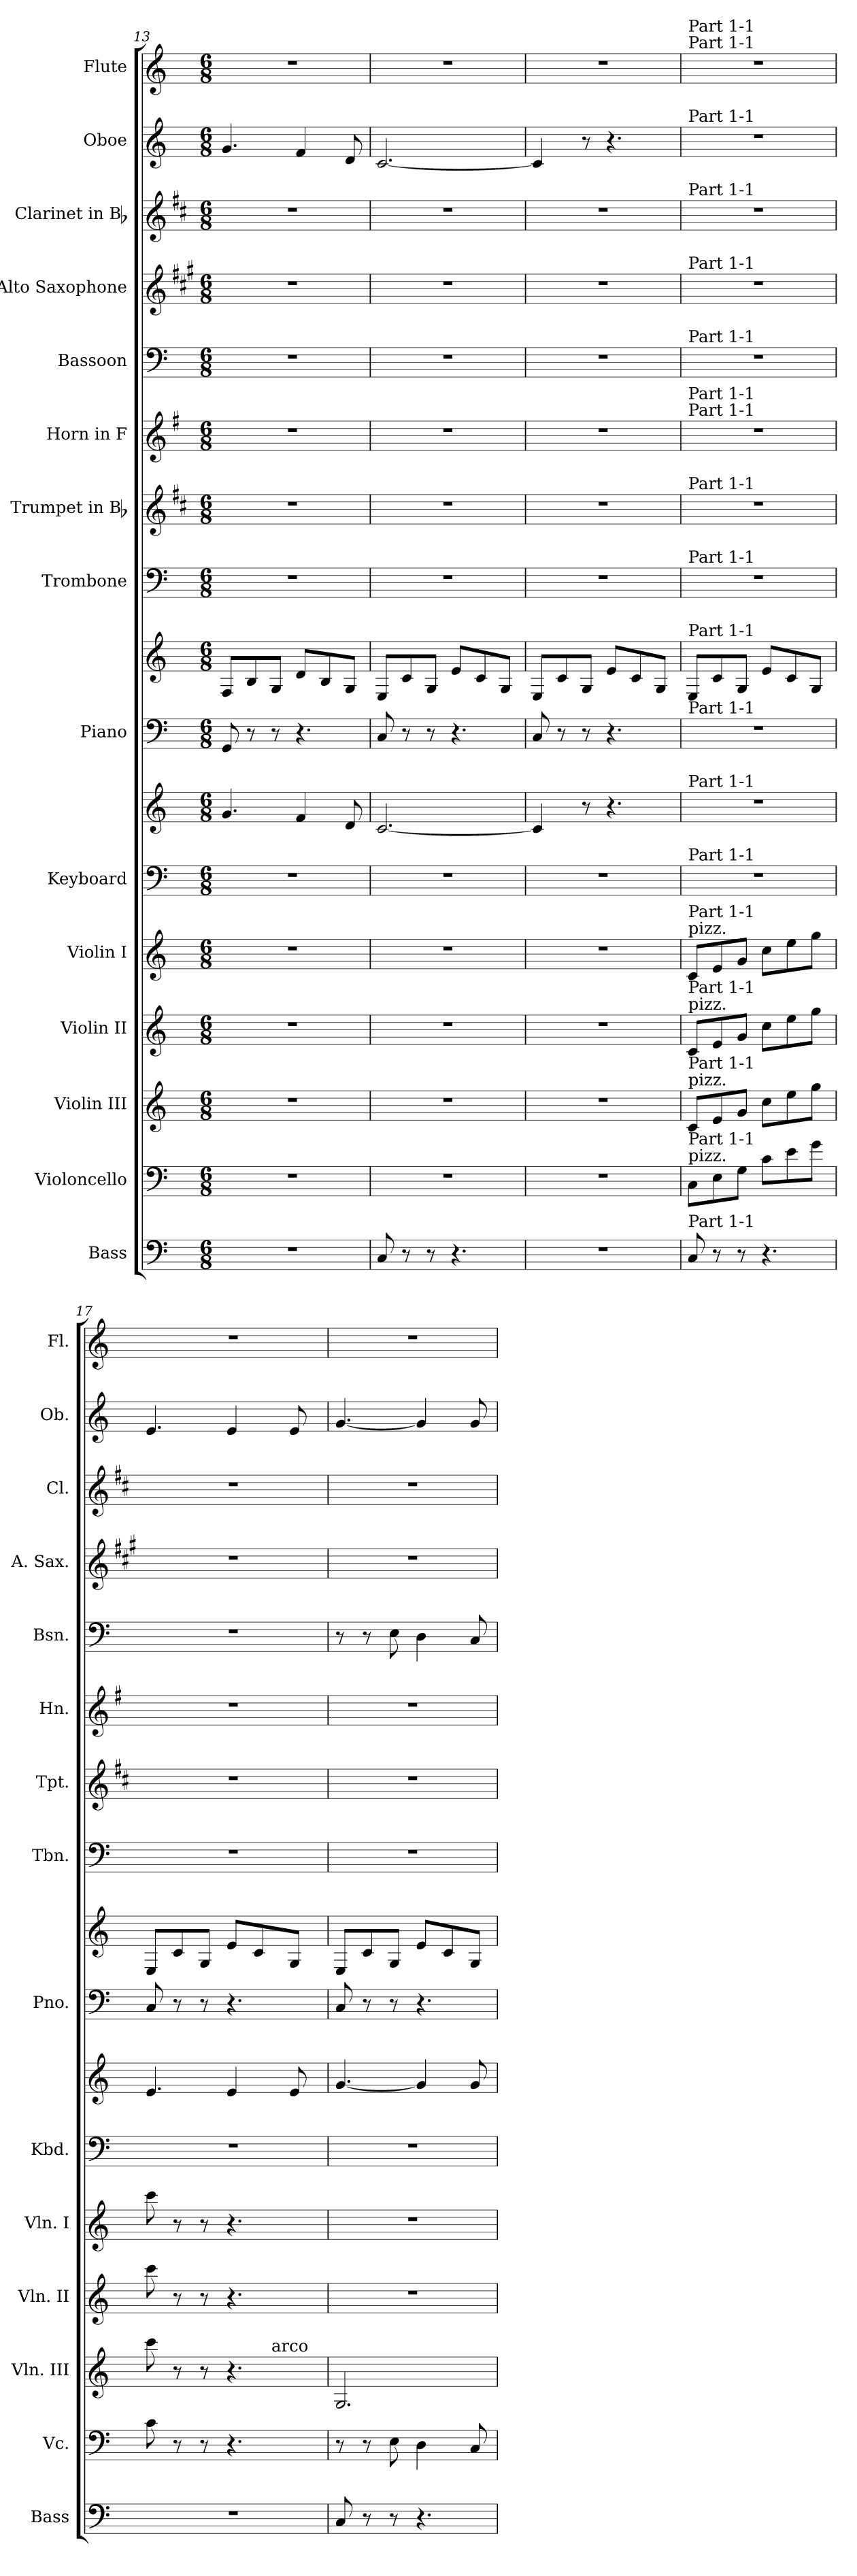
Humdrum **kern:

**kern	**kern	**kern	**kern	**kern	**kern	**kern	**kern	**kern	**kern	**kern	**kern	**kern	**kern	**kern	**kern	**kern
*part15	*part14	*part13	*part12	*part11	*part10	*part10	*part9	*part9	*part8	*part7	*part6	*part5	*part4	*part3	*part2	*part1
*staff17	*staff16	*staff15	*staff14	*staff13	*staff12	*staff11	*staff10	*staff9	*staff8	*staff7	*staff6	*staff5	*staff4	*staff3	*staff2	*staff1
*I"Bass	*I"Violoncello	*I"Violin III	*I"Violin II	*I"Violin I	*I"Keyboard	*	*I"Piano	*	*I"Trombone	*I"Trumpet in Bb	*I"Horn in F	*I"Bassoon	*I"Alto Saxophone	*I"Clarinet in Bb	*I"Oboe	*I"Flute
*I'Bass	*I'Vc.	*I'Vln. III	*I'Vln. II	*I'Vln. I	*I'Kbd.	*	*I'Pno.	*	*I'Tbn.	*I'Tpt.	*I'Hn.	*I'Bsn.	*I'A. Sax.	*I'Cl.	*I'Ob.	*I'Fl.
*clefF4	*clefF4	*clefG2	*clefG2	*clefG2	*clefF4	*clefG2	*clefF4	*clefG2	*clefF4	*clefG2	*clefG2	*clefF4	*clefG2	*clefG2	*clefG2	*clefG2
*ITrd7c12	*	*	*	*	*	*	*	*	*	*ITrd1c2	*ITrd4c7	*	*ITrd5c9	*ITrd1c2	*	*
*k[]	*k[]	*k[]	*k[]	*k[]	*k[]	*k[]	*k[]	*k[]	*k[]	*k[]	*k[]	*k[]	*k[]	*k[]	*k[]	*k[]
*C:	*C:	*C:	*C:	*C:	*C:	*C:	*C:	*C:	*C:	*C:	*C:	*C:	*C:	*C:	*C:	*C:
*M6/8	*M6/8	*M6/8	*M6/8	*M6/8	*M6/8	*M6/8	*M6/8	*M6/8	*M6/8	*M6/8	*M6/8	*M6/8	*M6/8	*M6/8	*M6/8	*M6/8
=13	=13	=13	=13	=13	=13	=13	=13	=13	=13	=13	=13	=13	=13	=13	=13	=13
!LO:N:vis=1	!LO:N:vis=1	!LO:N:vis=1	!LO:N:vis=1	!LO:N:vis=1	!LO:N:vis=1	!	!	!	!LO:N:vis=1	!LO:N:vis=1	!LO:N:vis=1	!LO:N:vis=1	!LO:N:vis=1	!LO:N:vis=1	!	!LO:N:vis=1
2.r	2.r	2.r	2.r	2.r	2.r	4.gi/	8GGi/	8Fi/L	2.r	2.r	2.r	2.r	2.r	2.r	4.gi/	2.r
.	.	.	.	.	.	.	8r	8Bi/	.	.	.	.	.	.	.	.
.	.	.	.	.	.	.	8r	8Gi/J	.	.	.	.	.	.	.	.
.	.	.	.	.	.	4fi/	4.r	8di/L	.	.	.	.	.	.	4fi/	.
.	.	.	.	.	.	.	.	8Bi/	.	.	.	.	.	.	.	.
.	.	.	.	.	.	8di/	.	8Gi/J	.	.	.	.	.	.	8di/	.
=14	=14	=14	=14	=14	=14	=14	=14	=14	=14	=14	=14	=14	=14	=14	=14	=14
!	!LO:N:vis=1	!LO:N:vis=1	!LO:N:vis=1	!LO:N:vis=1	!LO:N:vis=1	!	!	!	!LO:N:vis=1	!LO:N:vis=1	!LO:N:vis=1	!LO:N:vis=1	!LO:N:vis=1	!LO:N:vis=1	!	!LO:N:vis=1
8CCi/	2.r	2.r	2.r	2.r	2.r	[<2.ci/	8Ci/	8Ei/L	2.r	2.r	2.r	2.r	2.r	2.r	[<2.ci/	2.r
8r	.	.	.	.	.	.	8r	8ci/	.	.	.	.	.	.	.	.
8r	.	.	.	.	.	.	8r	8Gi/J	.	.	.	.	.	.	.	.
4.r	.	.	.	.	.	.	4.r	8ei/L	.	.	.	.	.	.	.	.
.	.	.	.	.	.	.	.	8ci/	.	.	.	.	.	.	.	.
.	.	.	.	.	.	.	.	8Gi/J	.	.	.	.	.	.	.	.
=15	=15	=15	=15	=15	=15	=15	=15	=15	=15	=15	=15	=15	=15	=15	=15	=15
!LO:N:vis=1	!LO:N:vis=1	!LO:N:vis=1	!LO:N:vis=1	!LO:N:vis=1	!LO:N:vis=1	!	!	!	!LO:N:vis=1	!LO:N:vis=1	!LO:N:vis=1	!LO:N:vis=1	!LO:N:vis=1	!LO:N:vis=1	!	!LO:N:vis=1
2.r	2.r	2.r	2.r	2.r	2.r	4ci/]	8Ci/	8Ei/L	2.r	2.r	2.r	2.r	2.r	2.r	4ci/]	2.r
.	.	.	.	.	.	.	8r	8ci/	.	.	.	.	.	.	.	.
.	.	.	.	.	.	8r	8r	8Gi/J	.	.	.	.	.	.	8r	.
.	.	.	.	.	.	4.r	4.r	8ei/L	.	.	.	.	.	.	4.r	.
.	.	.	.	.	.	.	.	8ci/	.	.	.	.	.	.	.	.
.	.	.	.	.	.	.	.	8Gi/J	.	.	.	.	.	.	.	.
=16	=16	=16	=16	=16	=16	=16	=16	=16	=16	=16	=16	=16	=16	=16	=16	=16
!	!	!	!	!	!	!	!	!	!	!	!	!	!	!	!	!LO:TX:a:t=Part 1-1
!	!	!	!	!	!	!	!	!	!	!	!	!	!	!	!	!LO:TX:a:t=Part 1-1
!	!	!	!	!	!	!	!	!	!	!	!	!	!	!	!LO:TX:a:t=Part 1-1	!
!	!	!	!	!	!	!	!	!	!	!	!	!	!	!LO:TX:a:t=Part 1-1	!	!
!	!	!	!	!	!	!	!	!	!	!	!	!	!LO:TX:a:t=Part 1-1	!	!	!
!	!	!	!	!	!	!	!	!	!	!	!	!LO:TX:a:t=Part 1-1	!	!	!	!
!	!	!	!	!	!	!	!	!	!	!	!LO:TX:a:t=Part 1-1	!	!	!	!	!
!	!	!	!	!	!	!	!	!	!	!	!LO:TX:a:t=Part 1-1	!	!	!	!	!
!	!	!	!	!	!	!	!	!	!	!LO:TX:a:t=Part 1-1	!	!	!	!	!	!
!	!	!	!	!	!	!	!	!	!LO:TX:a:t=Part 1-1	!	!	!	!	!	!	!
!	!	!	!	!	!	!	!	!LO:TX:a:t=Part 1-1	!	!	!	!	!	!	!	!
!	!	!	!	!	!	!	!LO:TX:a:t=Part 1-1	!	!	!	!	!	!	!	!	!
!	!	!	!	!	!	!LO:TX:a:t=Part 1-1	!	!	!	!	!	!	!	!	!	!
!	!	!	!	!	!LO:TX:a:t=Part 1-1	!	!	!	!	!	!	!	!	!	!	!
!	!	!	!	!LO:TX:a:t=pizz.	!	!	!	!	!	!	!	!	!	!	!	!
!	!	!	!	!LO:TX:a:t=Part 1-1	!	!	!	!	!	!	!	!	!	!	!	!
!	!	!	!LO:TX:a:t=pizz.	!	!	!	!	!	!	!	!	!	!	!	!	!
!	!	!	!LO:TX:a:t=Part 1-1	!	!	!	!	!	!	!	!	!	!	!	!	!
!	!	!LO:TX:a:t=pizz.	!	!	!	!	!	!	!	!	!	!	!	!	!	!
!	!	!LO:TX:a:t=Part 1-1	!	!	!	!	!	!	!	!	!	!	!	!	!	!
!	!LO:TX:a:t=pizz.	!	!	!	!	!	!	!	!	!	!	!	!	!	!	!
!	!LO:TX:a:t=Part 1-1	!	!	!	!	!	!	!	!	!	!	!	!	!	!	!
!LO:TX:a:t=Part 1-1	!	!	!	!	!	!	!	!	!	!	!	!	!	!	!	!
!	!	!	!	!	!LO:N:vis=1	!LO:N:vis=1	!LO:N:vis=1	!	!LO:N:vis=1	!LO:N:vis=1	!LO:N:vis=1	!LO:N:vis=1	!LO:N:vis=1	!LO:N:vis=1	!LO:N:vis=1	!LO:N:vis=1
8CCi/	8Ci\L	8ci/L	8ci/L	8ci/L	2.r	2.r	2.r	8Ei/L	2.r	2.r	2.r	2.r	2.r	2.r	2.r	2.r
8r	8Ei\	8ei/	8ei/	8ei/	.	.	.	8ci/	.	.	.	.	.	.	.	.
8r	8Gi\J	8gi/J	8gi/J	8gi/J	.	.	.	8Gi/J	.	.	.	.	.	.	.	.
4.r	8ci\L	8cci\L	8cci\L	8cci\L	.	.	.	8ei/L	.	.	.	.	.	.	.	.
.	8ei\	8eei\	8eei\	8eei\	.	.	.	8ci/	.	.	.	.	.	.	.	.
.	8gi\J	8ggi\J	8ggi\J	8ggi\J	.	.	.	8Gi/J	.	.	.	.	.	.	.	.
=17	=17	=17	=17	=17	=17	=17	=17	=17	=17	=17	=17	=17	=17	=17	=17	=17
!LO:N:vis=1	!	!	!	!	!LO:N:vis=1	!	!	!	!LO:N:vis=1	!LO:N:vis=1	!LO:N:vis=1	!LO:N:vis=1	!LO:N:vis=1	!LO:N:vis=1	!	!LO:N:vis=1
*	*	*^	*	*	*	*	*	*	*	*	*	*	*	*	*	*
2.r	8ci\	8ccci\	2ryy	8ccci\	8ccci\	2.r	4.ei/	8Ci/	8Ei/L	2.r	2.r	2.r	2.r	2.r	2.r	4.ei/	2.r
.	8r	8r	.	8r	8r	.	.	8r	8ci/	.	.	.	.	.	.	.	.
.	8r	8r	.	8r	8r	.	.	8r	8Gi/J	.	.	.	.	.	.	.	.
.	4.r	4.r	.	4.r	4.r	.	4ei/	4.r	8ei/L	.	.	.	.	.	.	4ei/	.
.	.	.	32...ryy	.	.	.	.	.	8ci/	.	.	.	.	.	.	.	.
!	!	!	!LO:TX:a:t=arco	!	!	!	!	!	!	!	!	!	!	!	!	!	!
.	.	.	8ryy	.	.	.	.	.	.	.	.	.	.	.	.	.	.
.	.	.	.	.	.	.	8ei/	.	8Gi/J	.	.	.	.	.	.	8ei/	.
.	.	.	16ryy	.	.	.	.	.	.	.	.	.	.	.	.	.	.
.	.	.	256ryy	.	.	.	.	.	.	.	.	.	.	.	.	.	.
!!LO:PB:g=z
=18	=18	=18	=18	=18	=18	=18	=18	=18	=18	=18	=18	=18	=18	=18	=18	=18	=18
!	!	!	!	!LO:N:vis=1	!LO:N:vis=1	!LO:N:vis=1	!	!	!	!LO:N:vis=1	!LO:N:vis=1	!LO:N:vis=1	!	!LO:N:vis=1	!LO:N:vis=1	!	!LO:N:vis=1
*	*	*v	*v	*	*	*	*	*	*	*	*	*	*	*	*	*	*
8CCi/	8r	2.Gi/	2.r	2.r	2.r	[<4.gi/	8Ci/	8Ei/L	2.r	2.r	2.r	8r	2.r	2.r	[<4.gi/	2.r
8r	8r	.	.	.	.	.	8r	8ci/	.	.	.	8r	.	.	.	.
8r	8Ei\	.	.	.	.	.	8r	8Gi/J	.	.	.	8Ei\	.	.	.	.
4.r	4Di\	.	.	.	.	4gi/]	4.r	8ei/L	.	.	.	4Di\	.	.	4gi/]	.
.	.	.	.	.	.	.	.	8ci/	.	.	.	.	.	.	.	.
.	8Ci/	.	.	.	.	8gi/	.	8Gi/J	.	.	.	8Ci/	.	.	8gi/	.
=	=	=	=	=	=	=	=	=	=	=	=	=	=	=	=	=
*-	*-	*-	*-	*-	*-	*-	*-	*-	*-	*-	*-	*-	*-	*-	*-	*-
